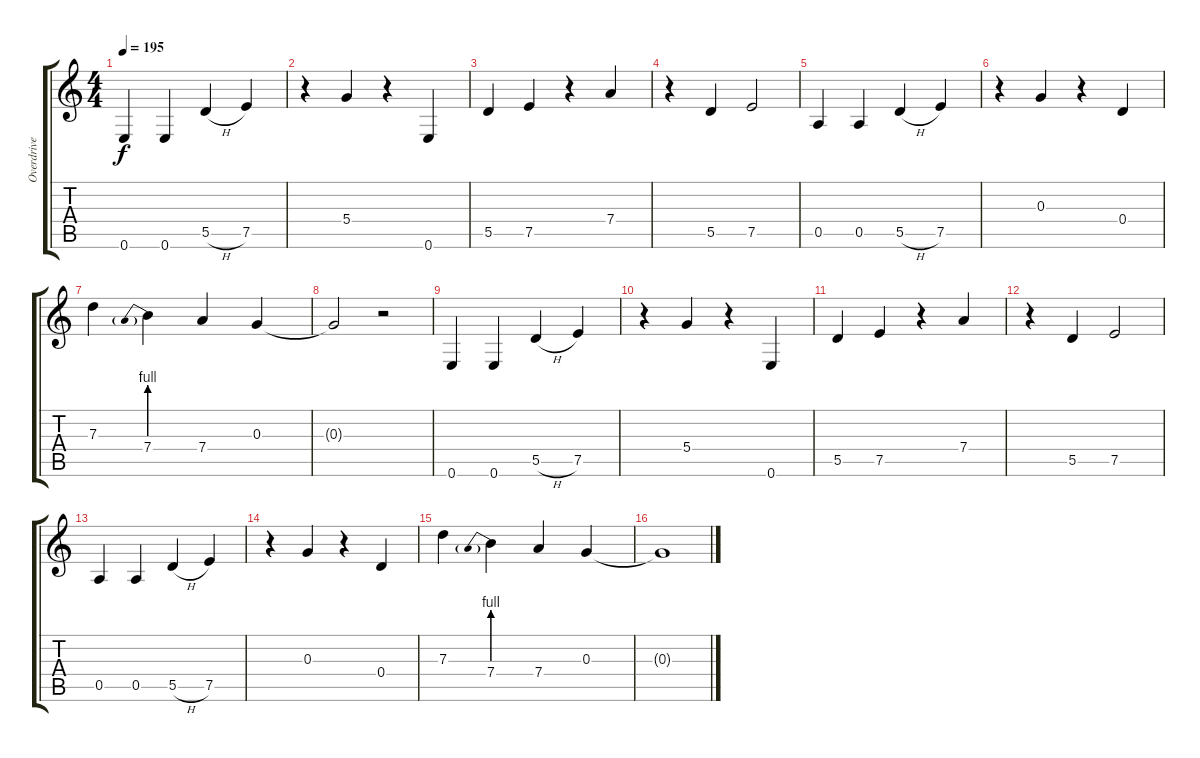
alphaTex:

\track ("Overdrive" "Overdrive") {instrument overdrivenguitar}
\staff {score tabs}
\tuning (E4 B3 G3 D3 A2 E2) {hide}
\ts (4 4)
\tempo 195
\clef g2
\ks c
0.6.4{dy f} 0.6.4 5.5{h}.4 7.5.4 |
r.4 5.4.4 r.4 0.6.4 |
5.5.4 7.5.4 r.4 7.4.4 |
r.4 5.5.4 7.5.2 |
0.5.4 0.5.4 5.5{h}.4 7.5.4 |
r.4 0.3.4 r.4 0.4.4 |
7.3.4 7.4{be (prebend 0 4 60 4)}.4 7.4.4 0.3.4 |
0.3{t}.2 r.2 |
0.6.4 0.6.4 5.5{h}.4 7.5.4 |
r.4 5.4.4 r.4 0.6.4 |
5.5.4 7.5.4 r.4 7.4.4 |
r.4 5.5.4 7.5.2 |
0.5.4 0.5.4 5.5{h}.4 7.5.4 |
r.4 0.3.4 r.4 0.4.4 |
7.3.4 7.4{be (prebend 0 4 60 4)}.4 7.4.4 0.3.4 |
0.3{t}.1
